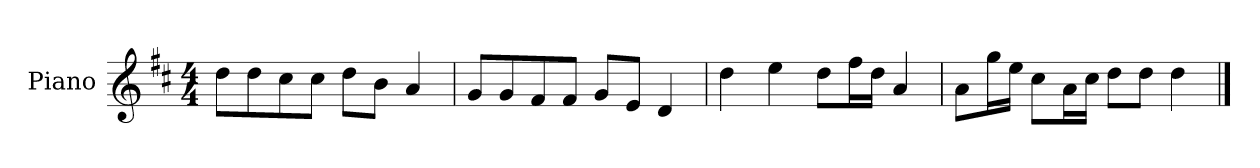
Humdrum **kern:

**kern
*part1
*staff1
*I"Piano
*I'P-no
*clefG2
*k[f#c#]
*M4/4
*MM90
=1
8dd\L
8dd\
8cc#\
8cc#\J
8dd\L
8b\J
4a/
=2
8g/L
8g/
8f#/
8f#/J
8g/L
8e/J
4d/
=3
4dd\
4ee\
8dd\L
16ff#\L
16dd\JJ
4a/
=4
8a\L
16gg\L
16ee\JJ
8cc#\L
16a\L
16cc#\JJ
8dd\L
8dd\J
4dd\
==
*-
